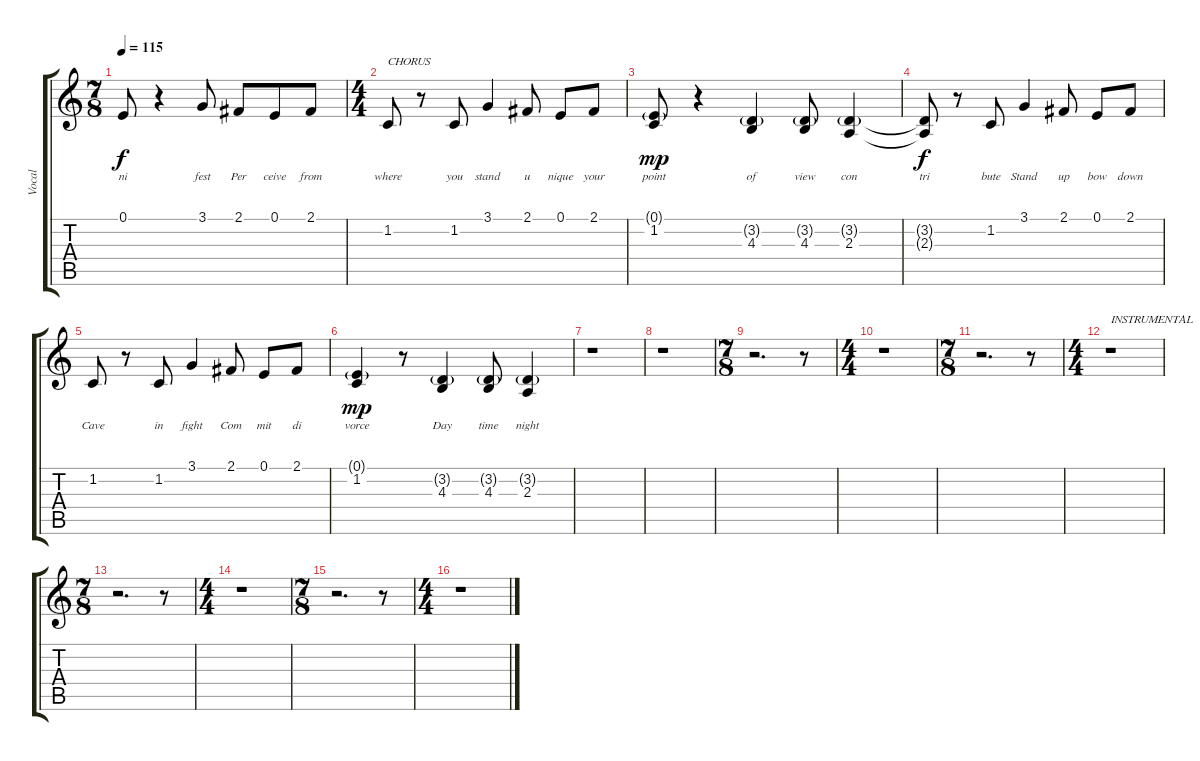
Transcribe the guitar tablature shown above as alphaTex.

\track ("Vocal" "Vocal") {instrument acousticgrandpiano}
\staff {score tabs}
\tuning (E4 B3 G3 D3 A2 E2) {hide}
\ts (7 8)
\tempo 115
\clef g2
\ks c
0.1{t}.8{lyrics (0 "ni") lyrics (1 "") lyrics (2 "") lyrics (3 "") lyrics (4 "") dy f} r.4 3.1.8{lyrics (0 "fest") lyrics (1 "") lyrics (2 "") lyrics (3 "") lyrics (4 "")} 2.1.8{lyrics (0 "Per") lyrics (1 "") lyrics (2 "") lyrics (3 "") lyrics (4 "")} 0.1.8{lyrics (0 "ceive") lyrics (1 "") lyrics (2 "") lyrics (3 "") lyrics (4 "")} 2.1.8{lyrics (0 "from") lyrics (1 "") lyrics (2 "") lyrics (3 "") lyrics (4 "")} |
\ts (4 4)
1.2.8{txt "CHORUS" lyrics (0 "where") lyrics (1 "") lyrics (2 "") lyrics (3 "") lyrics (4 "")} r.8 1.2.8{lyrics (0 "you") lyrics (1 "") lyrics (2 "") lyrics (3 "") lyrics (4 "")} 3.1.4{lyrics (0 "stand") lyrics (1 "") lyrics (2 "") lyrics (3 "") lyrics (4 "")} 2.1.8{lyrics (0 "u") lyrics (1 "") lyrics (2 "") lyrics (3 "") lyrics (4 "")} 0.1.8{lyrics (0 "nique") lyrics (1 "") lyrics (2 "") lyrics (3 "") lyrics (4 "")} 2.1.8{lyrics (0 "your") lyrics (1 "") lyrics (2 "") lyrics (3 "") lyrics (4 "")} |
(0.1{g} 1.2).8{lyrics (0 "point") lyrics (1 "") lyrics (2 "") lyrics (3 "") lyrics (4 "") dy mp} r.4 (3.2{g} 4.3).4{lyrics (0 "of") lyrics (1 "") lyrics (2 "") lyrics (3 "") lyrics (4 "")} (3.2{g} 4.3).8{lyrics (0 "view") lyrics (1 "") lyrics (2 "") lyrics (3 "") lyrics (4 "")} (3.2{g} 2.3).4{lyrics (0 "con") lyrics (1 "") lyrics (2 "") lyrics (3 "") lyrics (4 "")} |
(3.2{t} 2.3{t}).8{lyrics (0 "tri") lyrics (1 "") lyrics (2 "") lyrics (3 "") lyrics (4 "") dy f} r.8 1.2.8{lyrics (0 "bute") lyrics (1 "") lyrics (2 "") lyrics (3 "") lyrics (4 "")} 3.1.4{lyrics (0 "Stand") lyrics (1 "") lyrics (2 "") lyrics (3 "") lyrics (4 "")} 2.1.8{lyrics (0 "up") lyrics (1 "") lyrics (2 "") lyrics (3 "") lyrics (4 "")} 0.1.8{lyrics (0 "bow") lyrics (1 "") lyrics (2 "") lyrics (3 "") lyrics (4 "")} 2.1.8{lyrics (0 "down") lyrics (1 "") lyrics (2 "") lyrics (3 "") lyrics (4 "")} |
1.2.8{lyrics (0 "Cave") lyrics (1 "") lyrics (2 "") lyrics (3 "") lyrics (4 "")} r.8 1.2.8{lyrics (0 "in") lyrics (1 "") lyrics (2 "") lyrics (3 "") lyrics (4 "")} 3.1.4{lyrics (0 "fight") lyrics (1 "") lyrics (2 "") lyrics (3 "") lyrics (4 "")} 2.1.8{lyrics (0 "Com") lyrics (1 "") lyrics (2 "") lyrics (3 "") lyrics (4 "")} 0.1.8{lyrics (0 "mit") lyrics (1 "") lyrics (2 "") lyrics (3 "") lyrics (4 "")} 2.1.8{lyrics (0 "di") lyrics (1 "") lyrics (2 "") lyrics (3 "") lyrics (4 "")} |
(0.1{g} 1.2).4{lyrics (0 "vorce") lyrics (1 "") lyrics (2 "") lyrics (3 "") lyrics (4 "") dy mp} r.8 (3.2{g} 4.3).4{lyrics (0 "Day") lyrics (1 "") lyrics (2 "") lyrics (3 "") lyrics (4 "")} (3.2{g} 4.3).8{lyrics (0 "time") lyrics (1 "") lyrics (2 "") lyrics (3 "") lyrics (4 "")} (3.2{g} 2.3).4{lyrics (0 "night") lyrics (1 "") lyrics (2 "") lyrics (3 "") lyrics (4 "")} |
r.1 |
r.1 |
\ts (7 8)
r.2{d} r.8 |
\ts (4 4)
r.1 |
\ts (7 8)
r.2{d} r.8 |
\ts (4 4)
r.1{txt "INSTRUMENTAL"} |
\ts (7 8)
r.2{d} r.8 |
\ts (4 4)
r.1 |
\ts (7 8)
r.2{d} r.8 |
\ts (4 4)
r.1
